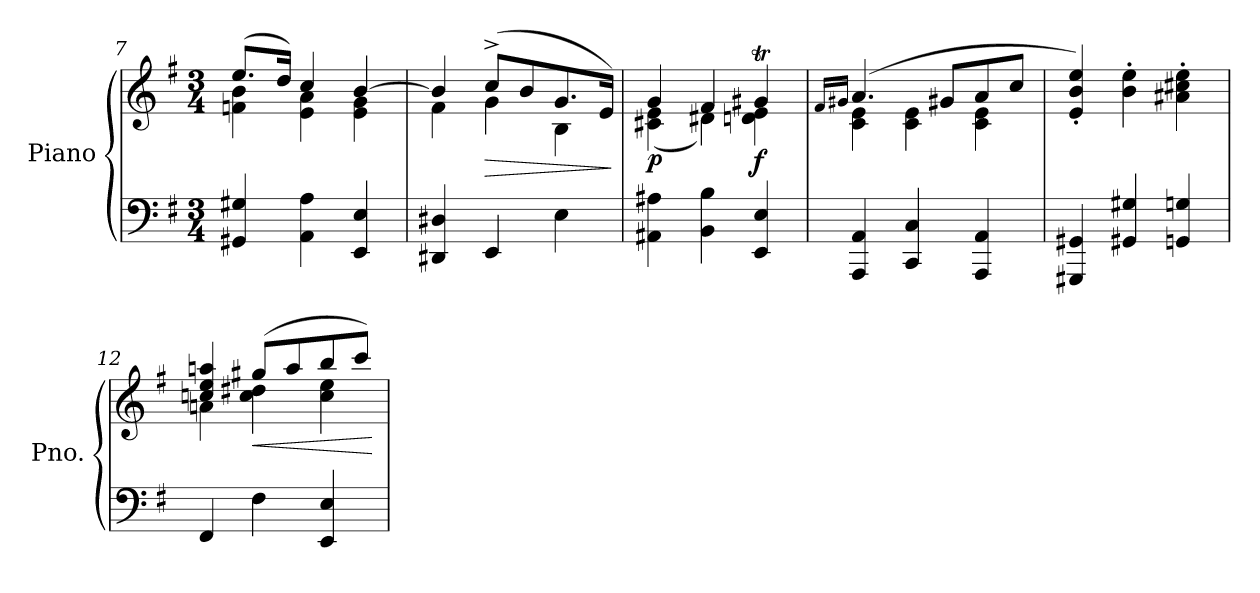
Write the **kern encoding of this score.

**kern	**kern	**dynam
*part1	*part1	*part1
*staff2	*staff1	*staff1/2
*I"Piano	*	*
*I'Pno.	*	*
*clefF4	*clefG2	*
*k[f#]	*k[f#]	*
*M3/4	*M3/4	*
=7	=7	=7
*	*^	*
4GG#X/ 4G#X/	(>8.ee/L	4fn\ 4b\	.
.	16dd/Jk)	.	.
4AA\ 4A\	4cc/	4e\ 4a\	.
4EE/ 4E/	[4b/	4e\ 4g\	.
!!LO:LB:g=z	!!
=8	=8	=8	=8
4DD#X/ 4D#X/	4b/]	4f#\	.
!	!	!	!LO:HP:b
4EE/	(>8cc^/L	4g\	>
.	8b/	.	.
4E\	8.g/	4B\	.
.	16e/Jk)	.	.
*	*v	*v	*
.	.	]
=9	=9	=9
*	*^	*
!	!	!	!LO:DY:b
4AA#X\ 4A#X\	4g/	(<4c#X\ 4e\	p
4BB\ 4B\	4f#/	4d#X\)	.
!	!	!	!LO:DY:b
4EE/ 4E/	4g#Xt/	4dn\TTT 4e\TTT	f
=10	=10	=10	=10
.	16qf#/LL	.	.
.	16qg#X/JJ	.	.
4AAA/ 4AA/	(>4.a/	4c\ 4e\	.
4CC/ 4C/	.	4c\ 4e\	.
.	8g#/L	.	.
4AAA/ 4AA/	8a/	4c\ 4e\	.
.	8cc/J	.	.
*	*v	*v	*
=11	=11	=11
4GGG#X/ 4GG#X/	4e/' 4b/' 4ee/')	.
4GG#X/ 4G#X/	4b\' 4ee\'	.
4GGn/ 4Gn/	4a#X\' 4cc#X\' 4ee\'	.
=12	=12	=12
*	*^	*
4FF#/	4ccn/ 4ee/ 4aan/	4an\	.
!	!	!	!LO:HP:b
4F#\	(>8gg#X/L	4cc\ 4dd#X\	<
.	8aa/	.	.
4EE/ 4E/	8bb/	4cc\ 4ee\	.
.	8ccc/J)	.	.
*	*v	*v	*
.	.	[
=	=	=
*-	*-	*-
